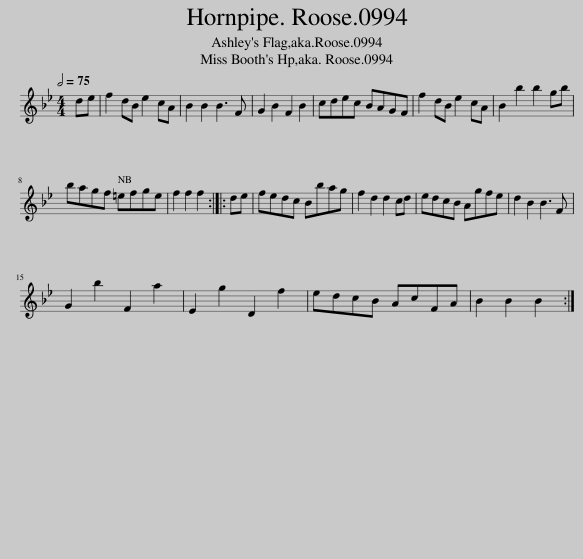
X:1
L:1/8
Q:1/2=75
M:4/4
I:linebreak $
K:Bb
V:1 treble
V:1
 de | f2 dB e2 cA | B2 B2 B3 F | G2 B2 F2 B2 | cdec BAGF | %5
 f2 dB e2 cA | B2 b2 b2 gb |$ bagf =efge | f2 f2 f2 :: de | %10
 fedc Bbag | f2 d2 d2 cd | edcB Agfe | d2 B2 B3 F |$ G2 b2 F2 a2 | %15
 E2 g2 D2 f2 | edcB AcFA | B2 B2 B2 :| %18
